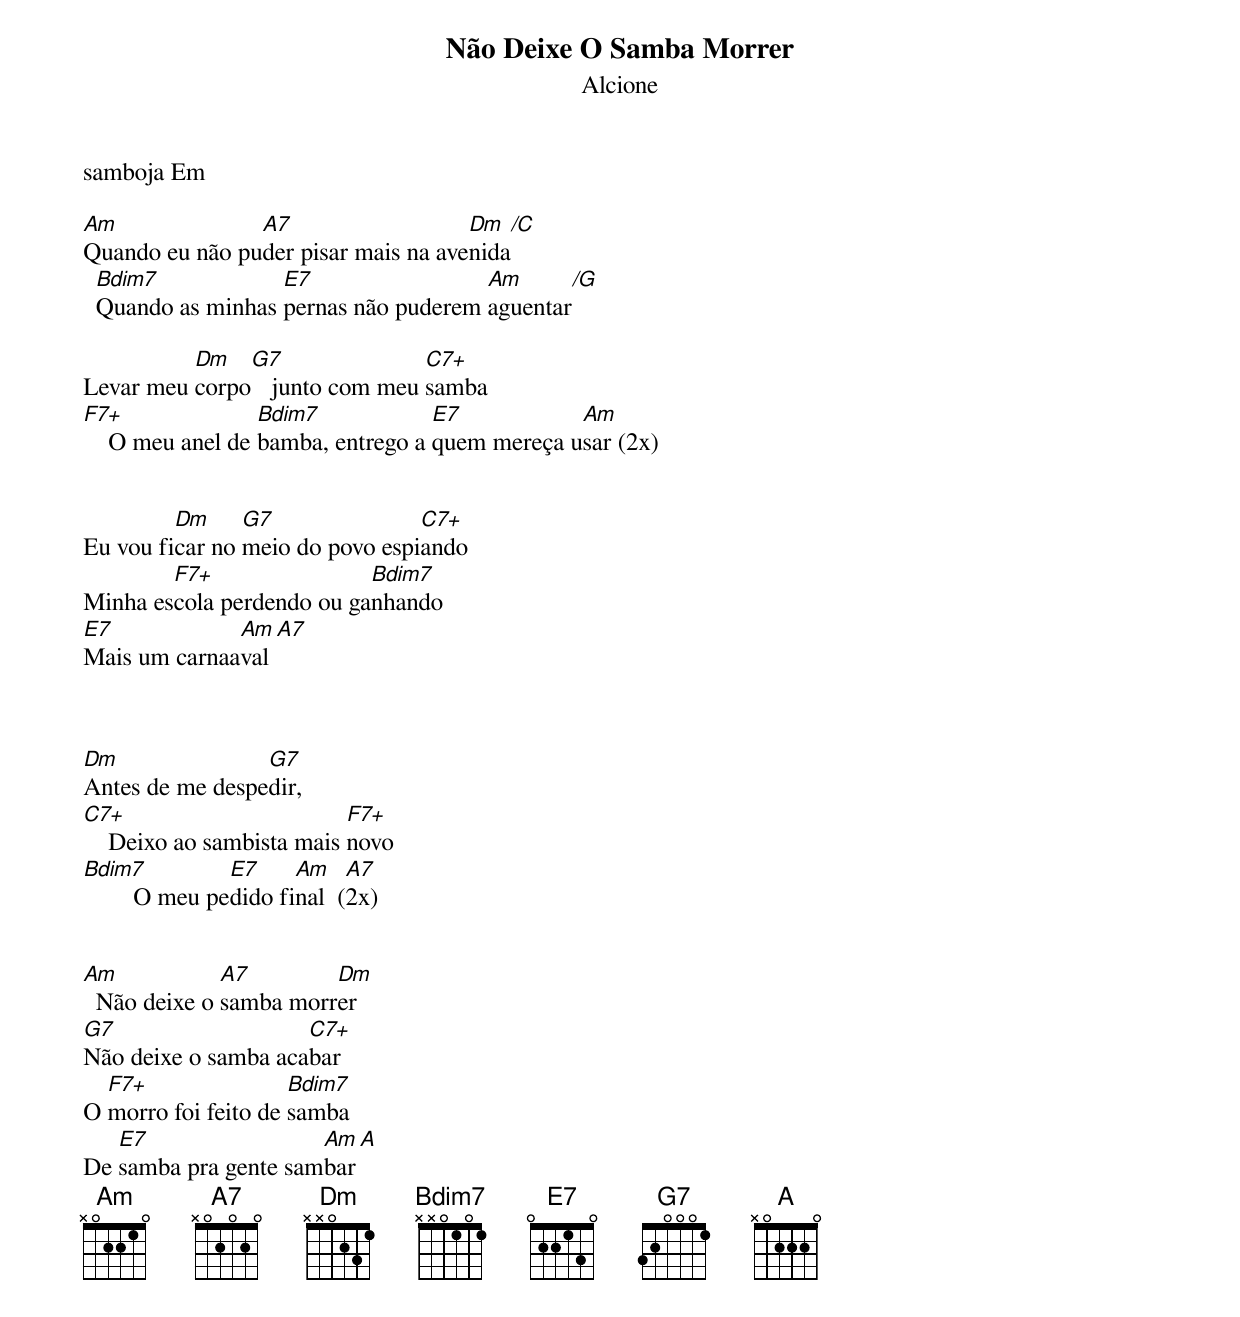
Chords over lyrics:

Não Deixe O Samba Morrer
Alcione

samboja Em

Am              A7                   Dm     /C
Quando eu não puder pisar mais na avenida
  Bm7(b5)          E7                 Am       /G
  Quando as minhas pernas não puderem aguentar

          Dm   G7               C7+
Levar meu corpo   junto com meu samba
F7+               Bm7(b5)          E7           Am
    O meu anel de bamba, entrego a quem mereça usar (2x)


         Dm     G7               C7+
Eu vou ficar no meio do povo espiando
        F7+                Bm7(b5)
Minha escola perdendo ou ganhando
E7            Am    A7
Mais um carnaaval



Dm               G7
Antes de me despedir,
C7+                        F7+
    Deixo ao sambista mais novo
Bm7(b5)         E7     Am    A7
        O meu pedido final  (2x)


Am            A7        Dm
  Não deixe o samba morrer
G7                   C7+
Não deixe o samba acabar
  F7+                Bm7(b5)
O morro foi feito de samba
   E7                 Am  A
De samba pra gente sambar
